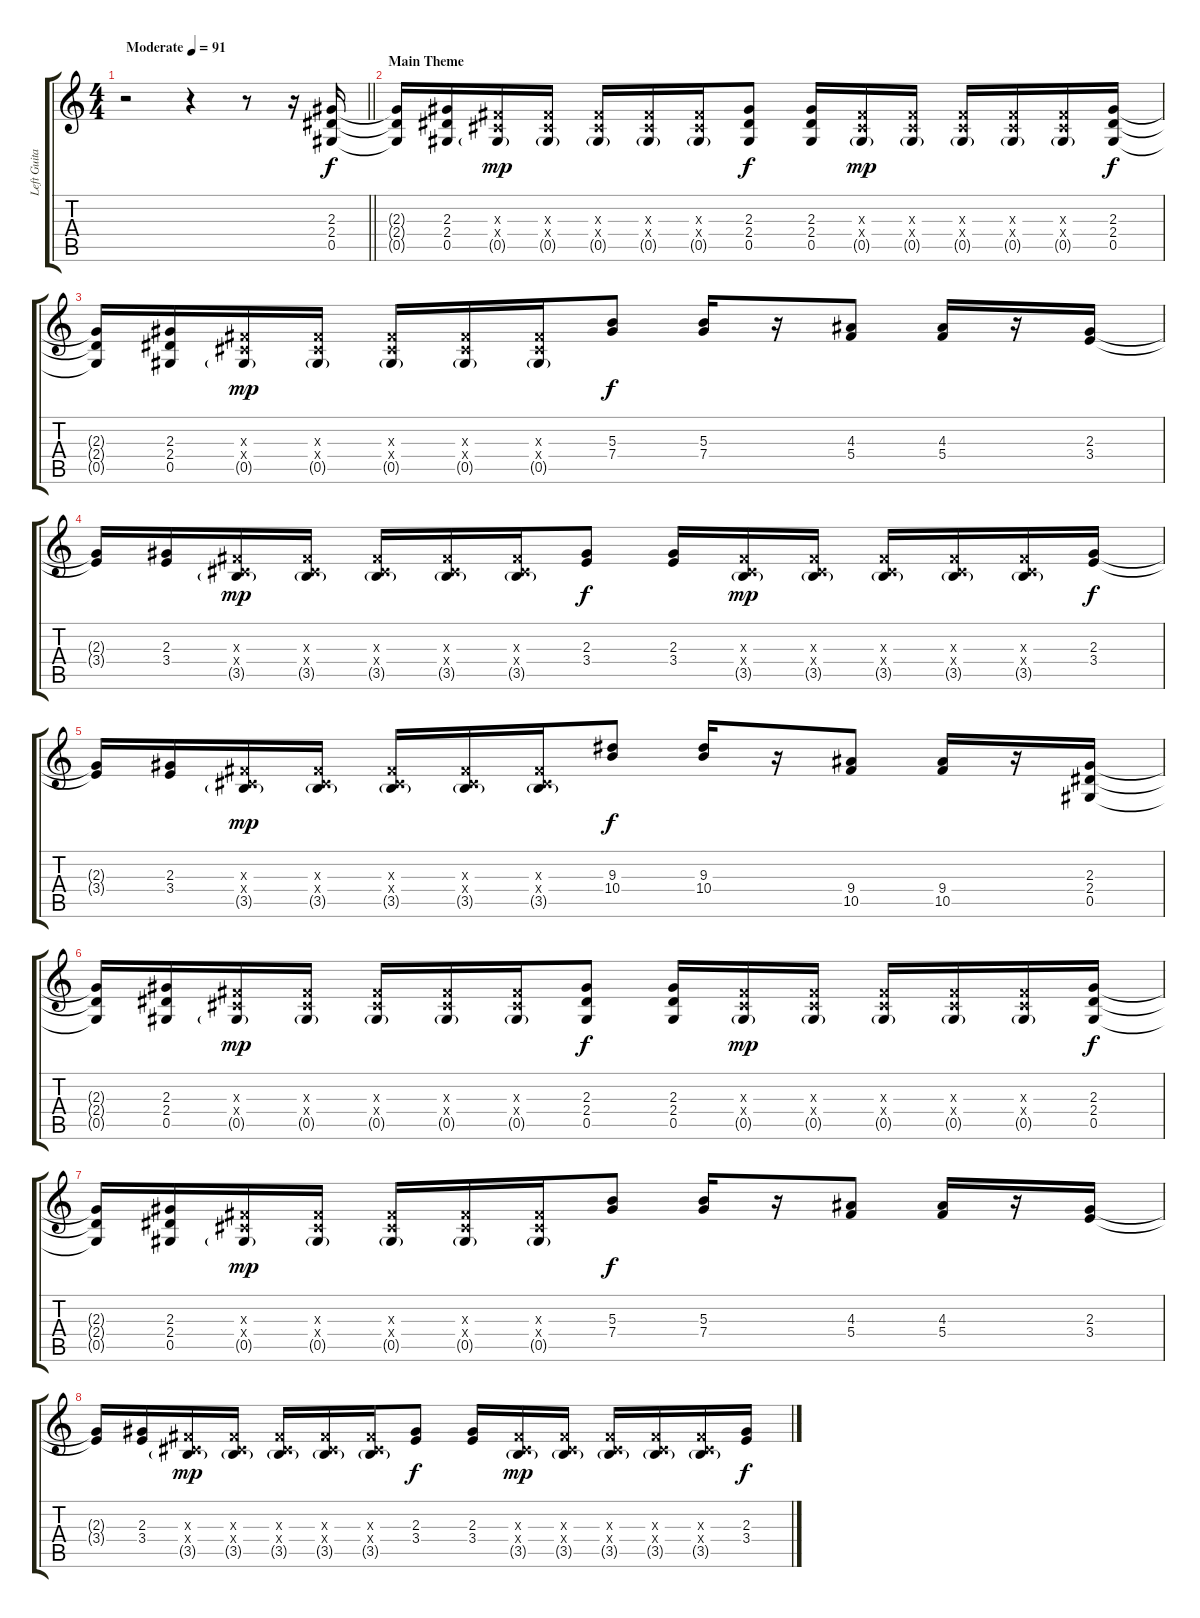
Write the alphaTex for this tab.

\track ("Left Guitar" "Left Guita") {instrument distortionguitar}
\staff {score tabs}
\tuning (Eb4 Bb3 Gb3 Db3 Ab2 Db2) {hide}
\ts (4 4)
\tempo (91 "Moderate")
\clef g2
\barLineRight lightlight
\ks c
r.2{dy f instrument distortionguitar} r.4 r.8 r.16 (2.3 2.4 0.5).16 |
\section ("" "Main Theme")
(2.3{t} 2.4{t} 0.5{t}).16 (2.3 2.4 0.5).16 (0.3{x} 0.4{x} 0.5{g}).16{dy mp} (0.3{x} 0.4{x} 0.5{g}).16 (0.3{x} 0.4{x} 0.5{g}).16 (0.3{x} 0.4{x} 0.5{g}).16 (0.3{x} 0.4{x} 0.5{g}).16 (2.3 2.4 0.5).8{dy f} (2.3 2.4 0.5).16 (0.3{x} 0.4{x} 0.5{g}).16{dy mp} (0.3{x} 0.4{x} 0.5{g}).16 (0.3{x} 0.4{x} 0.5{g}).16 (0.3{x} 0.4{x} 0.5{g}).16 (0.3{x} 0.4{x} 0.5{g}).16 (2.3 2.4 0.5).16{dy f} |
(2.3{t} 2.4{t} 0.5{t}).16 (2.3 2.4 0.5).16 (0.3{x} 0.4{x} 0.5{g}).16{dy mp} (0.3{x} 0.4{x} 0.5{g}).16 (0.3{x} 0.4{x} 0.5{g}).16 (0.3{x} 0.4{x} 0.5{g}).16 (0.3{x} 0.4{x} 0.5{g}).16 (5.3 7.4).8{dy f} (5.3 7.4).16 r.16 (4.3 5.4).8 (4.3 5.4).16 r.16 (2.3 3.4).16 |
(2.3{t} 3.4{t}).16 (2.3 3.4).16 (0.3{x} 0.4{x} 3.5{g}).16{dy mp} (0.3{x} 0.4{x} 3.5{g}).16 (0.3{x} 0.4{x} 3.5{g}).16 (0.3{x} 0.4{x} 3.5{g}).16 (0.3{x} 0.4{x} 3.5{g}).16 (2.3 3.4).8{dy f} (2.3 3.4).16 (0.3{x} 0.4{x} 3.5{g}).16{dy mp} (0.3{x} 0.4{x} 3.5{g}).16 (0.3{x} 0.4{x} 3.5{g}).16 (0.3{x} 0.4{x} 3.5{g}).16 (0.3{x} 0.4{x} 3.5{g}).16 (2.3 3.4).16{dy f} |
(2.3{t} 3.4{t}).16 (2.3 3.4).16 (0.3{x} 0.4{x} 3.5{g}).16{dy mp} (0.3{x} 0.4{x} 3.5{g}).16 (0.3{x} 0.4{x} 3.5{g}).16 (0.3{x} 0.4{x} 3.5{g}).16 (0.3{x} 0.4{x} 3.5{g}).16 (9.3 10.4).8{dy f} (9.3 10.4).16 r.16 (9.4 10.5).8 (9.4 10.5).16 r.16 (2.3 2.4 0.5).16 |
(2.3{t} 2.4{t} 0.5{t}).16 (2.3 2.4 0.5).16 (0.3{x} 0.4{x} 0.5{g}).16{dy mp} (0.3{x} 0.4{x} 0.5{g}).16 (0.3{x} 0.4{x} 0.5{g}).16 (0.3{x} 0.4{x} 0.5{g}).16 (0.3{x} 0.4{x} 0.5{g}).16 (2.3 2.4 0.5).8{dy f} (2.3 2.4 0.5).16 (0.3{x} 0.4{x} 0.5{g}).16{dy mp} (0.3{x} 0.4{x} 0.5{g}).16 (0.3{x} 0.4{x} 0.5{g}).16 (0.3{x} 0.4{x} 0.5{g}).16 (0.3{x} 0.4{x} 0.5{g}).16 (2.3 2.4 0.5).16{dy f} |
(2.3{t} 2.4{t} 0.5{t}).16 (2.3 2.4 0.5).16 (0.3{x} 0.4{x} 0.5{g}).16{dy mp} (0.3{x} 0.4{x} 0.5{g}).16 (0.3{x} 0.4{x} 0.5{g}).16 (0.3{x} 0.4{x} 0.5{g}).16 (0.3{x} 0.4{x} 0.5{g}).16 (5.3 7.4).8{dy f} (5.3 7.4).16 r.16 (4.3 5.4).8 (4.3 5.4).16 r.16 (2.3 3.4).16 |
(2.3{t} 3.4{t}).16 (2.3 3.4).16 (0.3{x} 0.4{x} 3.5{g}).16{dy mp} (0.3{x} 0.4{x} 3.5{g}).16 (0.3{x} 0.4{x} 3.5{g}).16 (0.3{x} 0.4{x} 3.5{g}).16 (0.3{x} 0.4{x} 3.5{g}).16 (2.3 3.4).8{dy f} (2.3 3.4).16 (0.3{x} 0.4{x} 3.5{g}).16{dy mp} (0.3{x} 0.4{x} 3.5{g}).16 (0.3{x} 0.4{x} 3.5{g}).16 (0.3{x} 0.4{x} 3.5{g}).16 (0.3{x} 0.4{x} 3.5{g}).16 (2.3 3.4).16{dy f}
